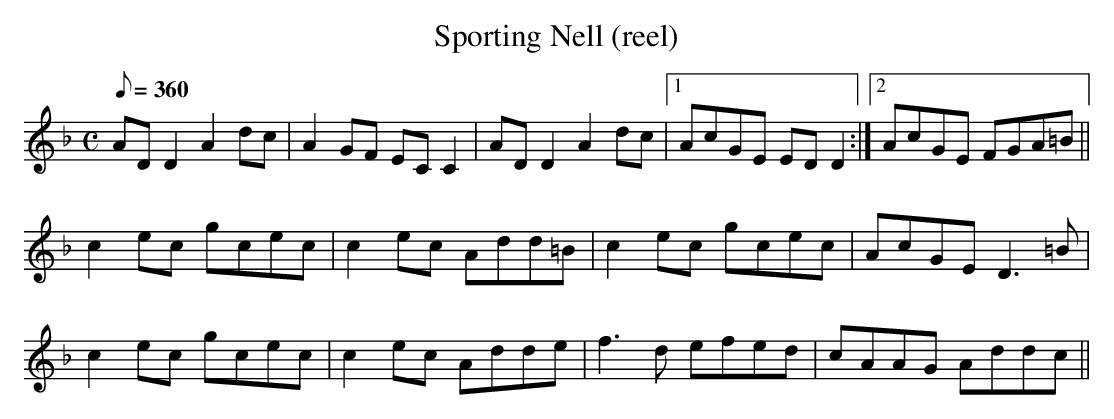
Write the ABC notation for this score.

X:1
T: Sporting Nell (reel)
M: C
Q: 360
L: 1/8
K: Dm
ADD2 A2dc|A2GF ECC2|ADD2 A2dc|1 AcGE EDD2 :|2 AcGE FGA=B||
c2ec gcec|c2ec Add=B|c2ec gcec|AcGE D3=B|
c2ec gcec|c2ec Adde|f3d efed|cAAG Addc ||
